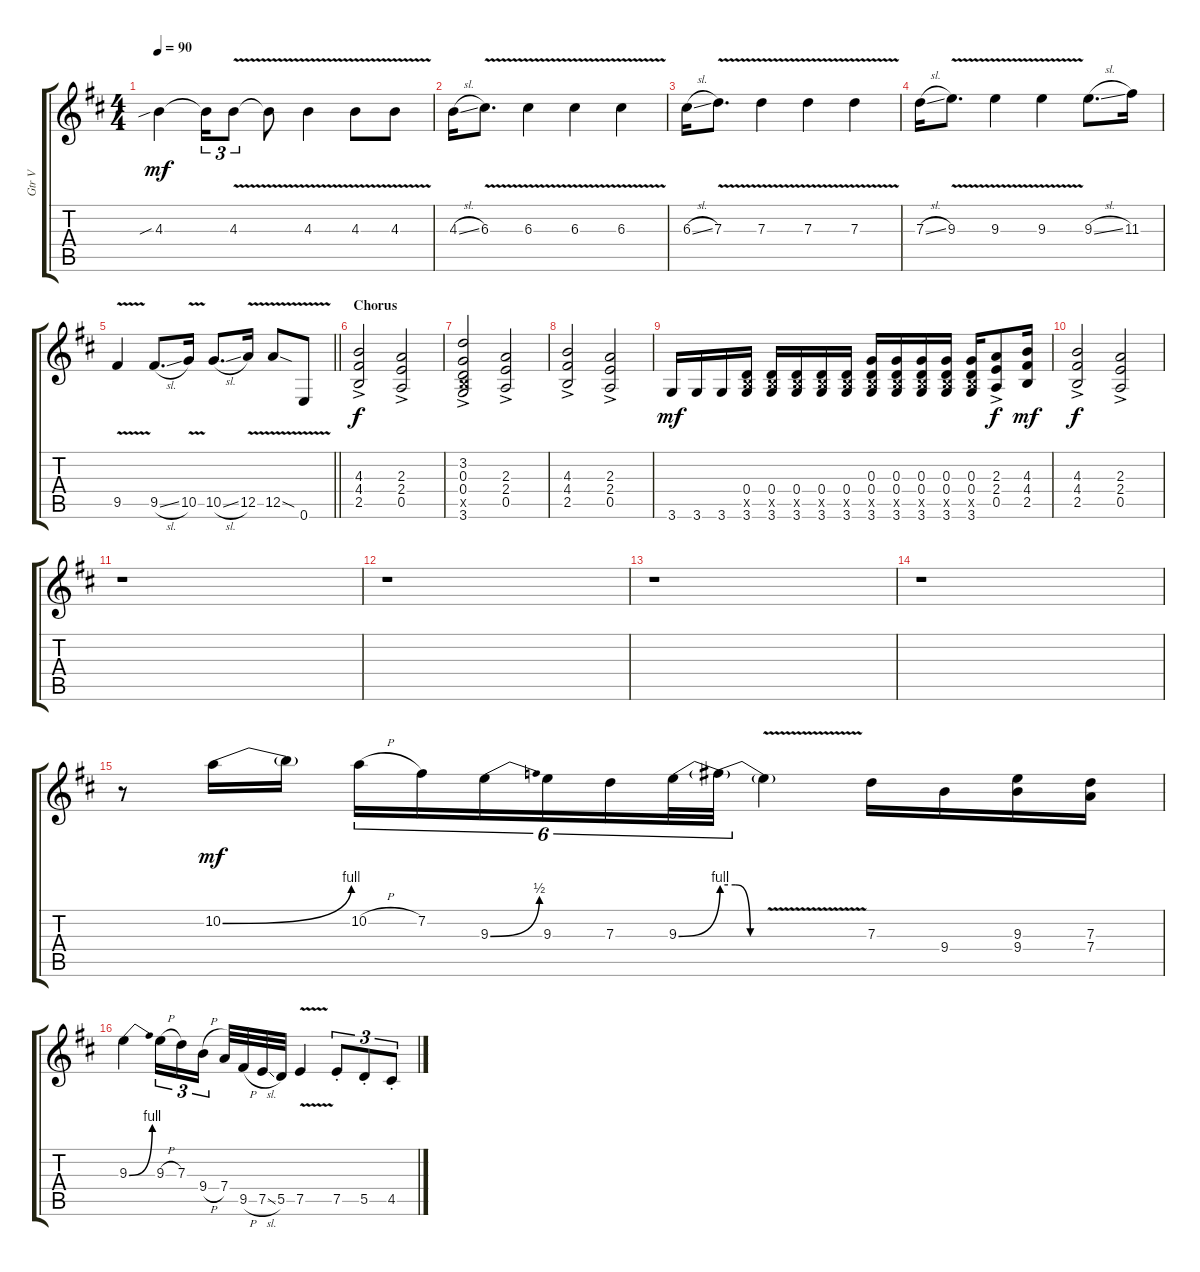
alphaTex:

\track ("Gtr V" "Gtr V") {instrument overdrivenguitar}
\staff {score tabs}
\tuning (E4 B3 G3 D3 A2 E2) {hide}
\ts (4 4)
\tempo 90
\clef g2
\ks d
4.3{sib}.4{dy mf} 4.3{t}.16{tu (3 2)} 4.3{v}.8{tu (3 2)} 4.3{t}.8 4.3{v}.4 4.3{v}.8 4.3{v}.8 |
4.3{sl}.16 6.3{v}.8{d} 6.3{v}.4 6.3{v}.4 6.3{v}.4 |
6.3{sl}.16 7.3{v}.8{d} 7.3{v}.4 7.3{v}.4 7.3{v}.4 |
7.3{sl}.16 9.3{v}.8{d} 9.3{v}.4 9.3{v}.4 9.3{sl}.8{d} 11.3.16 |
\barLineRight lightlight
9.5{v}.4 9.5{sl}.8{d} 10.5{v}.16 10.5{sl}.8{d} 12.5{v}.16 12.5{v sod}.8 0.6{v}.8 |
\section ("" "Chorus")
(4.3{ac} 4.4{ac} 2.5{ac}).2{dy f} (2.3{ac} 2.4{ac} 0.5{ac}).2 |
(3.2{ac} 0.3{ac} 0.4{ac} 2.5{ac x} 3.6{ac}).2 (2.3{ac} 2.4{ac} 0.5{ac}).2 |
(4.3{ac} 4.4{ac} 2.5{ac}).2 (2.3{ac} 2.4{ac} 0.5{ac}).2 |
3.6.16{dy mf} 3.6.16 3.6.16 (0.4 2.5{x} 3.6).16 (0.4 2.5{x} 3.6).16 (0.4 2.5{x} 3.6).16 (0.4 2.5{x} 3.6).16 (0.4 2.5{x} 3.6).16 (0.3 0.4 2.5{x} 3.6).16 (0.3 0.4 2.5{x} 3.6).16 (0.3 0.4 2.5{x} 3.6).16 (0.3 0.4 2.5{x} 3.6).16 (0.3 0.4 2.5{x} 3.6).16 (2.3{ac} 2.4{ac} 0.5{ac}).8{dy f} (4.3 4.4 2.5).16{dy mf} |
(4.3{ac} 4.4{ac} 2.5{ac}).2{dy f} (2.3{ac} 2.4{ac} 0.5{ac}).2 |
r.1 |
r.1 |
r.1 |
r.1 |
r.8 10.2{be (bend 0 0 60 4)}.16{dy mf} 10.2{t}.16 10.2{h}.16{tu (6 4)} 7.2.16{tu (6 4)} 9.3{be (bend 0 0 60 2)}.16{tu (6 4)} 9.3.16{tu (6 4)} 7.3.16{tu (6 4)} 9.3{be (bend 0 0 60 4)}.32{tu (6 4)} 9.3{be (custom 0 4 20 4 40 0 60 0) t}.32{tu (6 4)} 9.3{v t}.4 7.3.16 9.4.16 (9.3 9.4).16 (7.3 7.4).16 |
9.3{be (bend 0 0 60 4)}.4 9.3{h}.16{tu (3 2)} 7.3.16{tu (3 2)} 9.4{h}.16{tu (3 2)} 7.4.32 9.5{h}.32 7.5{sl}.32 5.5.32 7.5{v}.4 7.5{st}.8{tu (3 2)} 5.5{st}.8{tu (3 2)} 4.5{st}.8{tu (3 2)}
